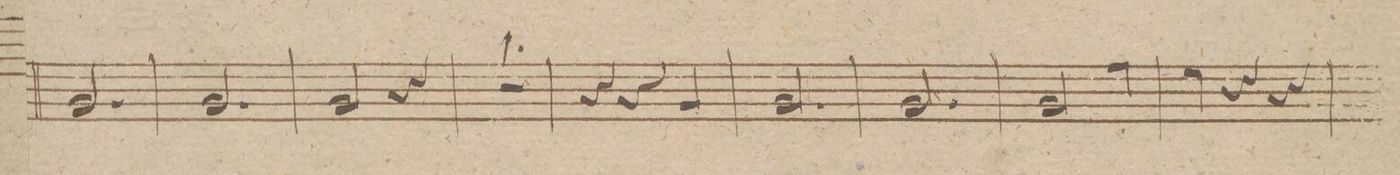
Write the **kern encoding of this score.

**kern	**dynam
*I"Trombone Baſso.	*
*clefF4	*
*k[f#]	*
*M3/4	*
2.BB/	.
=52	=52
2.BB/	.
=53	=53
2BB/	.
4r	.
=54	=54
2.r	.
=55	=55
4r	.
4r	.
4BB/	.
=56	=56
2.BB/	.
=57	=57
2.BB/	.
=58	=58
2BB/	.
4A\	.
=59	=59
4G\	.
4r	.
4r	.
=60	=60
*-	*-
